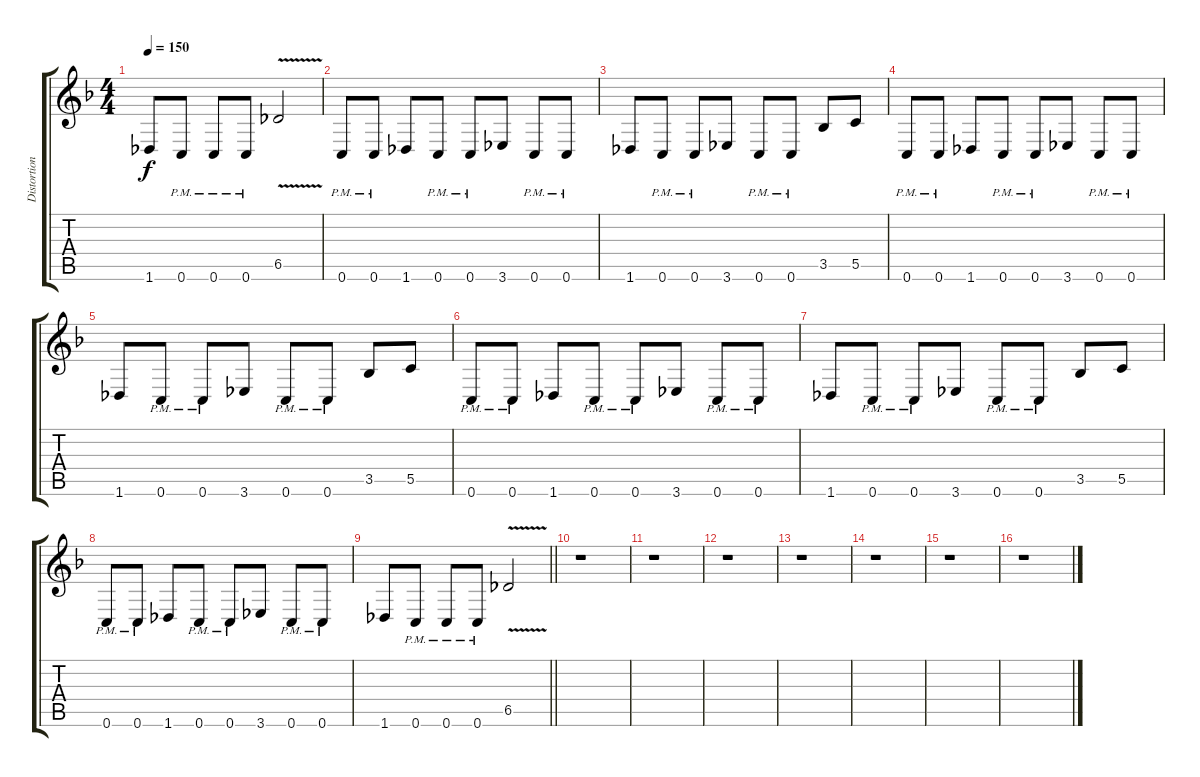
\track ("Distortion" "Distortion") {instrument distortionguitar}
\staff {score tabs}
\tuning (D4 A3 F3 C3 G2 C2) {hide}
\ts (4 4)
\tempo 150
\clef g2
\ks f
1.6.8{dy f} 0.6{pm}.8 0.6{pm}.8 0.6{pm}.8 6.5{v}.2 |
0.6{pm}.8 0.6{pm}.8 1.6.8 0.6{pm}.8 0.6{pm}.8 3.6.8 0.6{pm}.8 0.6{pm}.8 |
1.6.8 0.6{pm}.8 0.6{pm}.8 3.6.8 0.6{pm}.8 0.6{pm}.8 3.5.8 5.5.8 |
0.6{pm}.8 0.6{pm}.8 1.6.8 0.6{pm}.8 0.6{pm}.8 3.6.8 0.6{pm}.8 0.6{pm}.8 |
1.6.8 0.6{pm}.8 0.6{pm}.8 3.6.8 0.6{pm}.8 0.6{pm}.8 3.5.8 5.5.8 |
0.6{pm}.8 0.6{pm}.8 1.6.8 0.6{pm}.8 0.6{pm}.8 3.6.8 0.6{pm}.8 0.6{pm}.8 |
1.6.8 0.6{pm}.8 0.6{pm}.8 3.6.8 0.6{pm}.8 0.6{pm}.8 3.5.8 5.5.8 |
0.6{pm}.8 0.6{pm}.8 1.6.8 0.6{pm}.8 0.6{pm}.8 3.6.8 0.6{pm}.8 0.6{pm}.8 |
\barLineRight lightlight
1.6.8 0.6{pm}.8 0.6{pm}.8 0.6{pm}.8 6.5{v}.2 |
r.1 |
r.1 |
r.1 |
r.1 |
r.1 |
r.1 |
r.1
